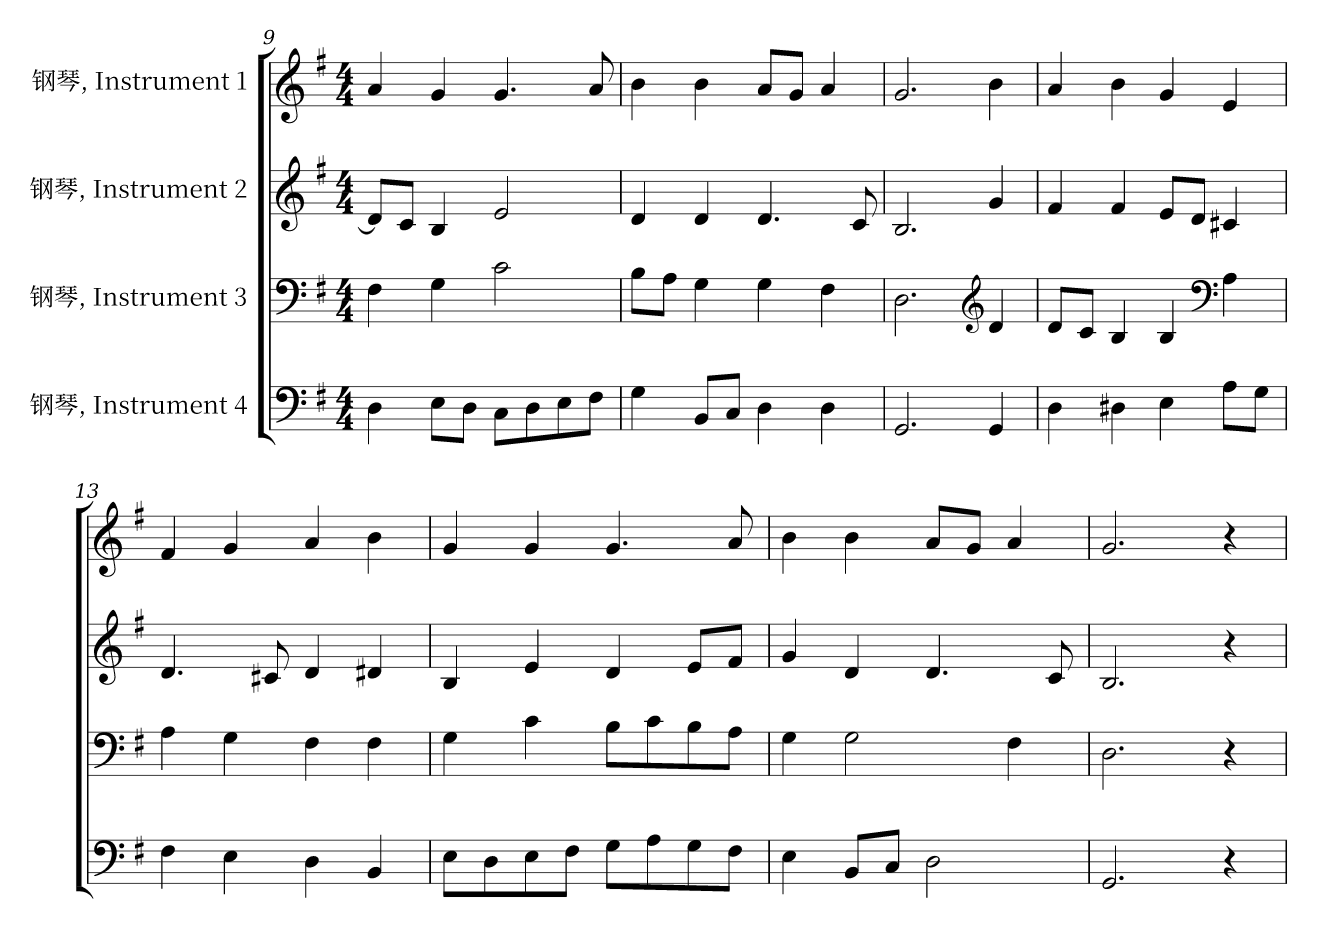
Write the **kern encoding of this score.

**kern	**kern	**kern	**kern
*part4	*part3	*part2	*part1
*staff4	*staff3	*staff2	*staff1
*I"钢琴, Instrument 4	*I"钢琴, Instrument 3	*I"钢琴, Instrument 2	*I"钢琴, Instrument 1
*clefF4	*clefF4	*clefG2	*clefG2
*k[f#]	*k[f#]	*k[f#]	*k[f#]
*M4/4	*M4/4	*M4/4	*M4/4
=9	=9	=9	=9
4D\	4F#\	8d/L]	4a/
.	.	8c/J	.
8E\L	4G\	4B/	4g/
8D\J	.	.	.
8C\L	2c\	2e/	4.g/
8D\	.	.	.
8E\	.	.	.
8F#\J	.	.	8a/
=10	=10	=10	=10
4G\	8B\L	4d/	4b\
.	8A\J	.	.
8BB/L	4G\	4d/	4b\
8C/J	.	.	.
4D\	4G\	4.d/	8a/L
.	.	.	8g/J
4D\	4F#\	.	4a/
.	.	8c/	.
=11	=11	=11	=11
2.GG/	2.D\	2.B/	2.g/
*	*clefG2	*	*
4GG/	4d/	4g/	4b\
!!LO:LB:g=z
=12	=12	=12	=12
4D\	8d/L	4f#/	4a/
.	8c/J	.	.
4D#X\	4B/	4f#/	4b\
4E\	4B/	8e/L	4g/
.	.	8d/J	.
*	*clefF4	*	*
8A\L	4A\	4c#X/	4e/
8G\J	.	.	.
=13	=13	=13	=13
4F#\	4A\	4.d/	4f#/
4E\	4G\	.	4g/
.	.	8c#X/	.
4D\	4F#\	4d/	4a/
4BB/	4F#\	4d#X/	4b\
=14	=14	=14	=14
8E\L	4G\	4B/	4g/
8D\	.	.	.
8E\	4c\	4e/	4g/
8F#\J	.	.	.
8G\L	8B\L	4d/	4.g/
8A\	8c\	.	.
8G\	8B\	8e/L	.
8F#\J	8A\J	8f#/J	8a/
=15	=15	=15	=15
4E\	4G\	4g/	4b\
8BB/L	2G\	4d/	4b\
8C/J	.	.	.
2D\	.	4.d/	8a/L
.	.	.	8g/J
.	4F#\	.	4a/
.	.	8c/	.
=16	=16	=16	=16
2.GG/	2.D\	2.B/	2.g/
4r	4r	4r	4r
=	=	=	=
*-	*-	*-	*-
